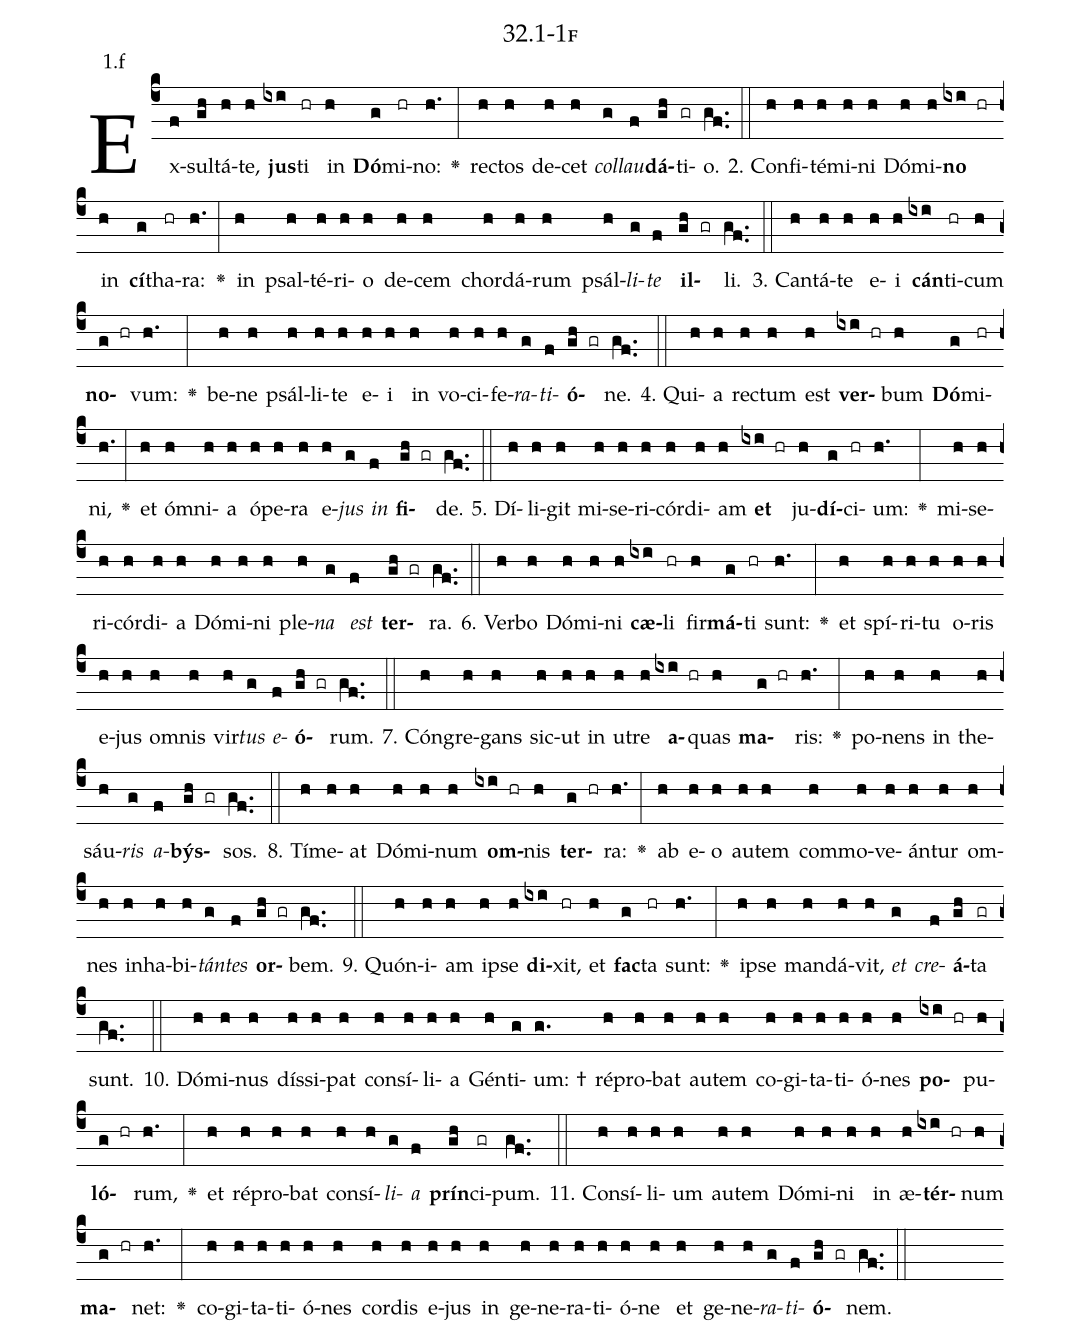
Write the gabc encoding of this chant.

name: 32.1-1f;
annotation: 1.f;
%%
(c4)Ex(f)sul(gh)tá(h)te,(h) <b>jus</b>(ixi)ti(hr) in(h) <b>Dó</b>(g)mi(hr)no:(h.) <v>\greheightstar</v>(:) rec(h)tos(h) de(h)cet(h) <i>col</i>(g)<i>lau</i>(f)<b>dá</b>(gh)ti(gr)o.(gf..) (::)
2. Con(h)fi(h)té(h)mi(h)ni(h) Dó(h)mi(h)<b>no</b>(ixi hr) in(h) <b>cí</b>(g)tha(hr)ra:(h.) <v>\greheightstar</v>(:) in(h) psal(h)té(h)ri(h)o(h) de(h)cem(h) chor(h)dá(h)rum(h) psál(h)<i>li</i>(g)<i>te</i>(f) <b>il</b>(gh gr)li.(gf..) (::)
3. Can(h)tá(h)te(h) e(h)i(h) <b>cán</b>(ixi)ti(hr)cum(h) <b>no</b>(g hr)vum:(h.) <v>\greheightstar</v>(:) be(h)ne(h) psál(h)li(h)te(h) e(h)i(h) in(h) vo(h)ci(h)fe(h)<i>ra</i>(g)<i>ti</i>(f)<b>ó</b>(gh gr)ne.(gf..) (::)
4. Qui(h)a(h) rec(h)tum(h) est(h) <b>ver</b>(ixi hr)bum(h) <b>Dó</b>(g)mi(hr)ni,(h.) <v>\greheightstar</v>(:) et(h) óm(h)ni(h)a(h) ó(h)pe(h)ra(h) e(h)<i>jus</i>(g) <i>in</i>(f) <b>fi</b>(gh gr)de.(gf..) (::)
5. Dí(h)li(h)git(h) mi(h)se(h)ri(h)cór(h)di(h)am(h) <b>et</b>(ixi hr) ju(h)<b>dí</b>(g)ci(hr)um:(h.) <v>\greheightstar</v>(:) mi(h)se(h)ri(h)cór(h)di(h)a(h) Dó(h)mi(h)ni(h) ple(h)<i>na</i>(g) <i>est</i>(f) <b>ter</b>(gh gr)ra.(gf..) (::)
6. Ver(h)bo(h) Dó(h)mi(h)ni(h) <b>cæ</b>(ixi)li(hr) fir(h)<b>má</b>(g)ti(hr) sunt:(h.) <v>\greheightstar</v>(:) et(h) spí(h)ri(h)tu(h) o(h)ris(h) e(h)jus(h) om(h)nis(h) vir(h)<i>tus</i>(g) <i>e</i>(f)<b>ó</b>(gh gr)rum.(gf..) (::)
7. Cón(h)gre(h)gans(h) sic(h)ut(h) in(h) u(h)tre(h) <b>a</b>(ixi hr)quas(h) <b>ma</b>(g hr)ris:(h.) <v>\greheightstar</v>(:) po(h)nens(h) in(h) the(h)sáu(h)<i>ris</i>(g) <i>a</i>(f)<b>býs</b>(gh gr)sos.(gf..) (::)
8. Tí(h)me(h)at(h) Dó(h)mi(h)num(h) <b>om</b>(ixi hr)nis(h) <b>ter</b>(g hr)ra:(h.) <v>\greheightstar</v>(:) ab(h) e(h)o(h) au(h)tem(h) com(h)mo(h)ve(h)án(h)tur(h) om(h)nes(h) in(h)ha(h)bi(h)<i>tán</i>(g)<i>tes</i>(f) <b>or</b>(gh gr)bem.(gf..) (::)
9. Quón(h)i(h)am(h) ip(h)se(h) <b>di</b>(ixi)xit,(hr) et(h) <b>fac</b>(g)ta(hr) sunt:(h.) <v>\greheightstar</v>(:) ip(h)se(h) man(h)dá(h)vit,(h) <i>et</i>(g) <i>cre</i>(f)<b>á</b>(gh)ta(gr) sunt.(gf..) (::)
10. Dó(h)mi(h)nus(h) dís(h)si(h)pat(h) con(h)sí(h)li(h)a(h) Gén(h)ti(g)um: †(g.) ré(h)pro(h)bat(h) au(h)tem(h) co(h)gi(h)ta(h)ti(h)ó(h)nes(h) <b>po</b>(ixi hr)pu(h)<b>ló</b>(g hr)rum,(h.) <v>\greheightstar</v>(:) et(h) ré(h)pro(h)bat(h) con(h)sí(h)<i>li</i>(g)<i>a</i>(f) <b>prín</b>(gh)ci(gr)pum.(gf..) (::)
11. Con(h)sí(h)li(h)um(h) au(h)tem(h) Dó(h)mi(h)ni(h) in(h) æ(h)<b>tér</b>(ixi hr)num(h) <b>ma</b>(g hr)net:(h.) <v>\greheightstar</v>(:) co(h)gi(h)ta(h)ti(h)ó(h)nes(h) cor(h)dis(h) e(h)jus(h) in(h) ge(h)ne(h)ra(h)ti(h)ó(h)ne(h) et(h) ge(h)ne(h)<i>ra</i>(g)<i>ti</i>(f)<b>ó</b>(gh gr)nem.(gf..) (::)
